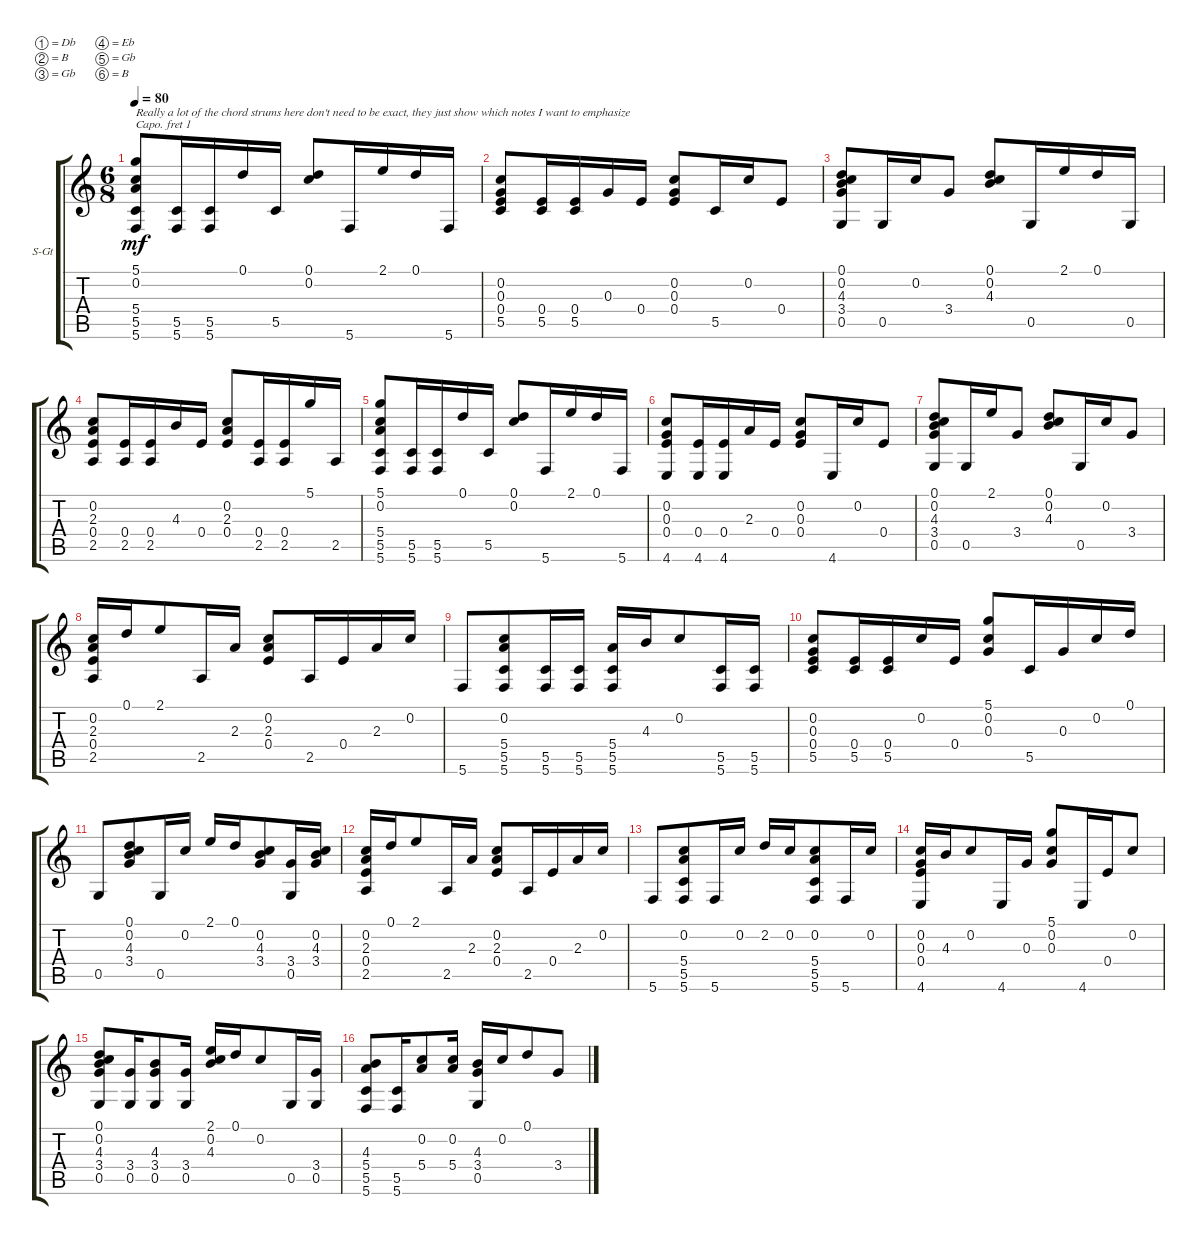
\defaultSystemsLayout 4
\bracketExtendMode groupsimilarinstruments
\firstSystemTrackNameOrientation horizontal
\otherSystemsTrackNameOrientation horizontal
\track ("Steel Guitar" "S-Gt") {instrument acousticguitarsteel}
\staff {score tabs}
\capo 1
\tuning (Db4 B3 Gb3 Eb3 Gb2 B1)
\ts (6 8)
\tempo 80
\clef g2
\ks c
(5.6 5.1 5.5 5.4 0.2).8{txt "Really a lot of the chord strums here don't need to be exact, they just show which notes I want to emphasize" dy mf} (5.5 5.6).16 (5.5 5.6).16 0.1.16 5.5.16 (0.1 0.2).8 5.6.16 2.1.16 0.1.16 5.6.16 |
(5.5 0.2 0.4 0.3).8 (5.5 0.4).16 (0.4 5.5).16 0.3.16 0.4.16 (0.2 0.4 0.3).8 5.5.16 0.2.16 0.4.8 |
(0.5 0.1 3.4 4.3 0.2).8 0.5.16 0.2.16 3.4.8 (0.1 4.3 0.2).8 0.5.16 2.1.16 0.1.16 0.5.16 |
(2.5 0.2 0.4 2.3).8 (0.4 2.5).16 (2.5 0.4).16 4.3.16 0.4.16 (0.2 2.3 0.4).8 (2.5 0.4).16 (0.4 2.5).16 5.1.16 2.5.16 |
(5.6 5.1 5.5 5.4 0.2).8 (5.5 5.6).16 (5.6 5.5).16 0.1.16 5.5.16 (0.1 0.2).8 5.6.16 2.1.16 0.1.16 5.6.16 |
(4.6 0.2 0.4 0.3).8 (0.4 4.6).16 (4.6 0.4).16 2.3.16 0.4.16 (0.2 0.4 0.3).8 4.6.16 0.2.16 0.4.8 |
(0.5 0.1 3.4 4.3 0.2).8 0.5.16 2.1.16 3.4.8 (0.1 4.3 0.2).8 0.5.16 0.2.16 3.4.8 |
(2.5 0.2 0.4 2.3).16 0.1.16 2.1.8 2.5.16 2.3.16 (0.2 0.4 2.3).8 2.5.16 0.4.16 2.3.16 0.2.16 |
5.6.8 (5.4 0.2 5.5 5.6).8 (5.6 5.5).16 (5.5 5.6).16 (5.4 5.5 5.6).16 4.3.16 0.2.8 (5.6 5.5).16 (5.5 5.6).16 |
(5.5 0.4 0.3 0.2).8 (5.5 0.4).16 (0.4 5.5).16 0.2.16 0.4.16 (5.1 0.3 0.2).8 5.5.16 0.3.16 0.2.16 0.1.16 |
0.5.8 (3.4 4.3 0.2 0.1).8 0.5.16 0.2.16 2.1.16 0.1.16 (0.2 3.4 4.3).8 (0.5 3.4).16 (3.4 4.3 0.2).16 |
(2.5 0.2 0.4 2.3).16 0.1.16 2.1.8 2.5.16 2.3.16 (0.2 2.3 0.4).8 2.5.16 0.4.16 2.3.16 0.2.16 |
5.6.8 (5.6 5.5 5.4 0.2).8 5.6.16 0.2.16 2.2.16 0.2.16 (0.2 5.4 5.5 5.6).8 5.6.16 0.2.16 |
(4.6 0.2 0.4 0.3).16 4.3.16 0.2.8 4.6.16 0.3.16 (5.1 0.3 0.2).8 4.6.16 0.4.16 0.2.8 |
(0.5 0.1 3.4 4.3 0.2).8 (0.5 3.4).16 (3.4 4.3 0.5).8 (0.5 3.4).16 (2.1 0.2 4.3).16 0.1.16 0.2.8 0.5.16 (3.4 0.5).16 |
(5.6 4.3 5.4 5.5).8 (5.6 5.5).16 (0.2 5.4).8 (0.2 5.4).16 (0.5 4.3 3.4).16 0.2.16 0.1.8 3.4.8
